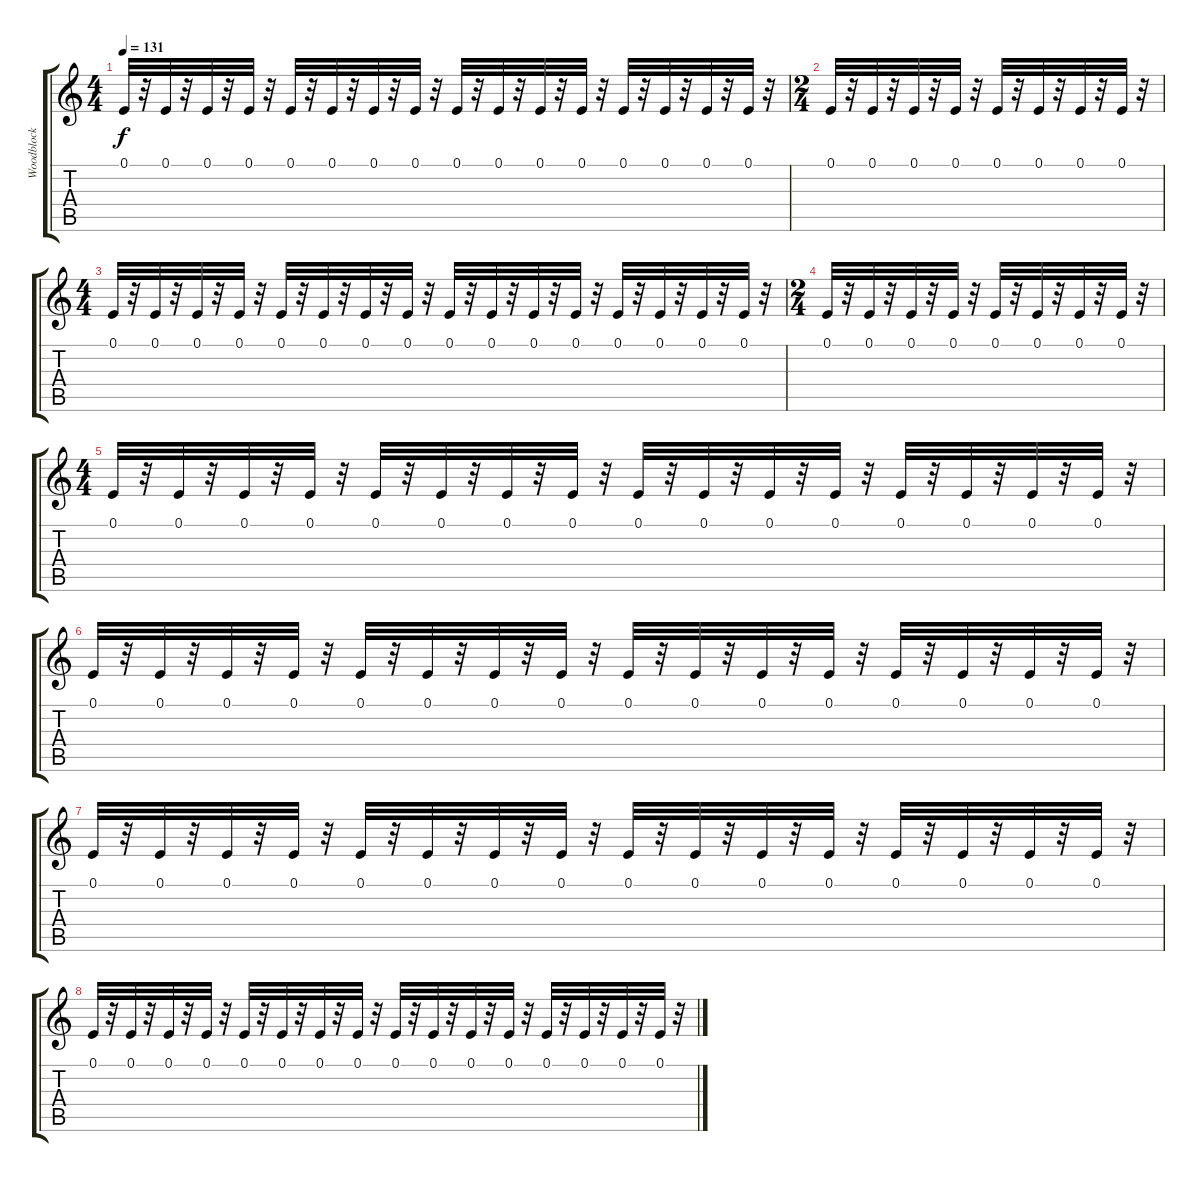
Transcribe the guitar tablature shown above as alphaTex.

\track ("Woodblock" "Woodblock") {instrument woodblock}
\staff {score tabs}
\tuning (E4 B3 G3 D3 A2 E2) {hide}
\ts (4 4)
\tempo 131
\clef g2
\ks c
0.1.32{dy f} r.32 0.1.32 r.32 0.1.32 r.32 0.1.32 r.32 0.1.32 r.32 0.1.32 r.32 0.1.32 r.32 0.1.32 r.32 0.1.32 r.32 0.1.32 r.32 0.1.32 r.32 0.1.32 r.32 0.1.32 r.32 0.1.32 r.32 0.1.32 r.32 0.1.32 r.32 |
\ts (2 4)
0.1.32 r.32 0.1.32 r.32 0.1.32 r.32 0.1.32 r.32 0.1.32 r.32 0.1.32 r.32 0.1.32 r.32 0.1.32 r.32 |
\ts (4 4)
0.1.32 r.32 0.1.32 r.32 0.1.32 r.32 0.1.32 r.32 0.1.32 r.32 0.1.32 r.32 0.1.32 r.32 0.1.32 r.32 0.1.32 r.32 0.1.32 r.32 0.1.32 r.32 0.1.32 r.32 0.1.32 r.32 0.1.32 r.32 0.1.32 r.32 0.1.32 r.32 |
\ts (2 4)
0.1.32 r.32 0.1.32 r.32 0.1.32 r.32 0.1.32 r.32 0.1.32 r.32 0.1.32 r.32 0.1.32 r.32 0.1.32 r.32 |
\ts (4 4)
0.1.32{balance 3} r.32 0.1.32 r.32 0.1.32 r.32 0.1.32 r.32 0.1.32 r.32 0.1.32 r.32 0.1.32 r.32 0.1.32 r.32 0.1.32 r.32 0.1.32 r.32 0.1.32 r.32 0.1.32 r.32 0.1.32 r.32 0.1.32 r.32 0.1.32 r.32 0.1.32 r.32 |
0.1.32 r.32 0.1.32 r.32 0.1.32 r.32 0.1.32 r.32 0.1.32 r.32 0.1.32 r.32 0.1.32 r.32 0.1.32 r.32 0.1.32 r.32 0.1.32 r.32 0.1.32 r.32 0.1.32 r.32 0.1.32 r.32 0.1.32 r.32 0.1.32 r.32 0.1.32 r.32 |
0.1.32 r.32 0.1.32 r.32 0.1.32 r.32 0.1.32 r.32 0.1.32 r.32 0.1.32 r.32 0.1.32 r.32 0.1.32 r.32 0.1.32 r.32 0.1.32 r.32 0.1.32 r.32 0.1.32 r.32 0.1.32 r.32 0.1.32 r.32 0.1.32 r.32 0.1.32 r.32 |
0.1.32 r.32 0.1.32 r.32 0.1.32 r.32 0.1.32 r.32 0.1.32 r.32 0.1.32 r.32 0.1.32 r.32 0.1.32 r.32 0.1.32 r.32 0.1.32 r.32 0.1.32 r.32 0.1.32 r.32 0.1.32 r.32 0.1.32 r.32 0.1.32 r.32 0.1.32 r.32
